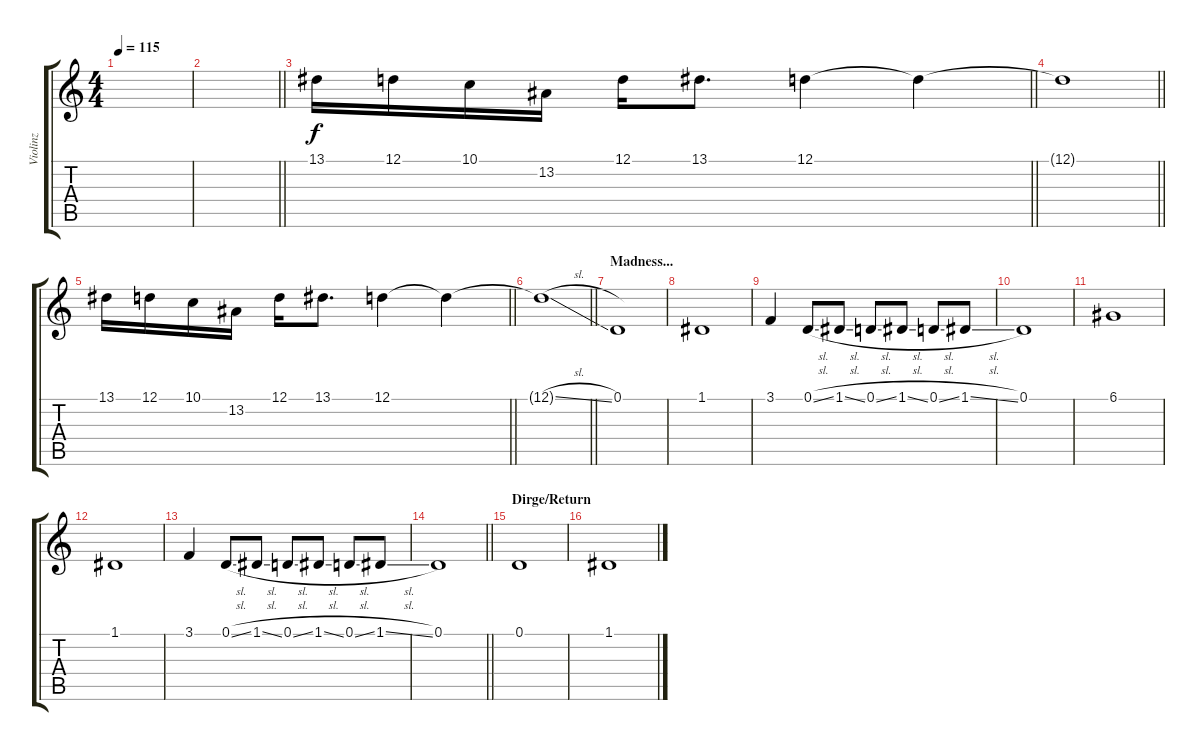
\track ("Violinz" "Violinz") {instrument violin}
\staff {score tabs}
\tuning (D4 A3 F3 C3 G2 D2) {hide}
\ts (4 4)
\tempo 115
\clef g2
\ks c
|
\barLineRight lightlight
|
\barLineRight lightlight
13.1.16 12.1.16 10.1.16 13.2.16 12.1.16 13.1.8{d} 12.1.4 12.1{t}.4 |
\barLineRight lightlight
12.1{t}.1 |
\barLineRight lightlight
13.1.16 12.1.16 10.1.16 13.2.16 12.1.16 13.1.8{d} 12.1.4 12.1{t}.4 |
\barLineRight lightlight
12.1{sl t}.1 |
\section ("" "Madness...")
0.1.1 |
1.1.1 |
3.1.4 0.1{sl}.8 1.1{sl}.8 0.1{sl}.8 1.1{sl}.8 0.1{sl}.8 1.1{sl}.8 |
0.1.1 |
6.1.1 |
1.1.1 |
3.1.4 0.1{sl}.8 1.1{sl}.8 0.1{sl}.8 1.1{sl}.8 0.1{sl}.8 1.1{sl}.8 |
\barLineRight lightlight
0.1.1 |
\section ("" "Dirge/Return")
0.1.1 |
1.1.1
